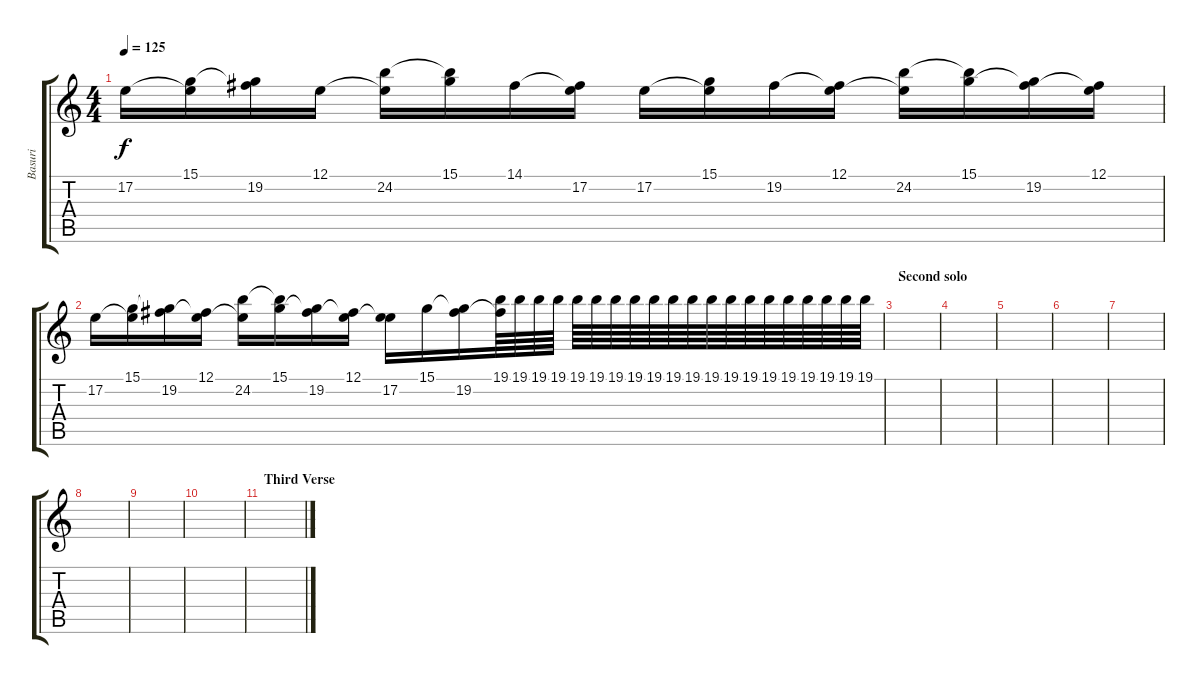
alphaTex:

\track ("Basuri" "Basuri") {instrument piccolo}
\staff {score tabs}
\tuning (E4 B3 G3 D3 A2 E2) {hide}
\ts (4 4)
\tempo 125
\clef g2
\ks c
17.2.16{dy f} (15.1 17.2{t}).16 (15.1{t} 19.2).16 12.1.16 (12.1{t} 24.2).16 (15.1 24.2{t}).16 14.1.16 (14.1{t} 17.2).16 17.2.16 (15.1 17.2{t}).16 19.2.16 (12.1 19.2{t}).16 (12.1{t} 24.2).16 (15.1 24.2{t}).16 (15.1{t} 19.2).16 (12.1 19.2{t}).16 |
17.2.16 (15.1 17.2{t}).16 (15.1{t} 19.2).16 (12.1 19.2{t}).16 (12.1{t} 24.2).16 (15.1 24.2{t}).16 (15.1{t} 19.2).16 (12.1 19.2{t}).16 (12.1{t} 17.2).16 15.1.16 (15.1{t} 19.2).16 (19.1 19.2{t}).64 19.1.64 19.1.64 19.1.64 19.1.64 19.1.64 19.1.64 19.1.64 19.1.64 19.1.64 19.1.64 19.1.64 19.1.64 19.1.64 19.1.64 19.1.64 19.1.64 19.1.64 19.1.64 19.1.64 |
\section ("" "Second solo")
|
|
|
|
|
|
|
|
\section ("" "Third Verse")
